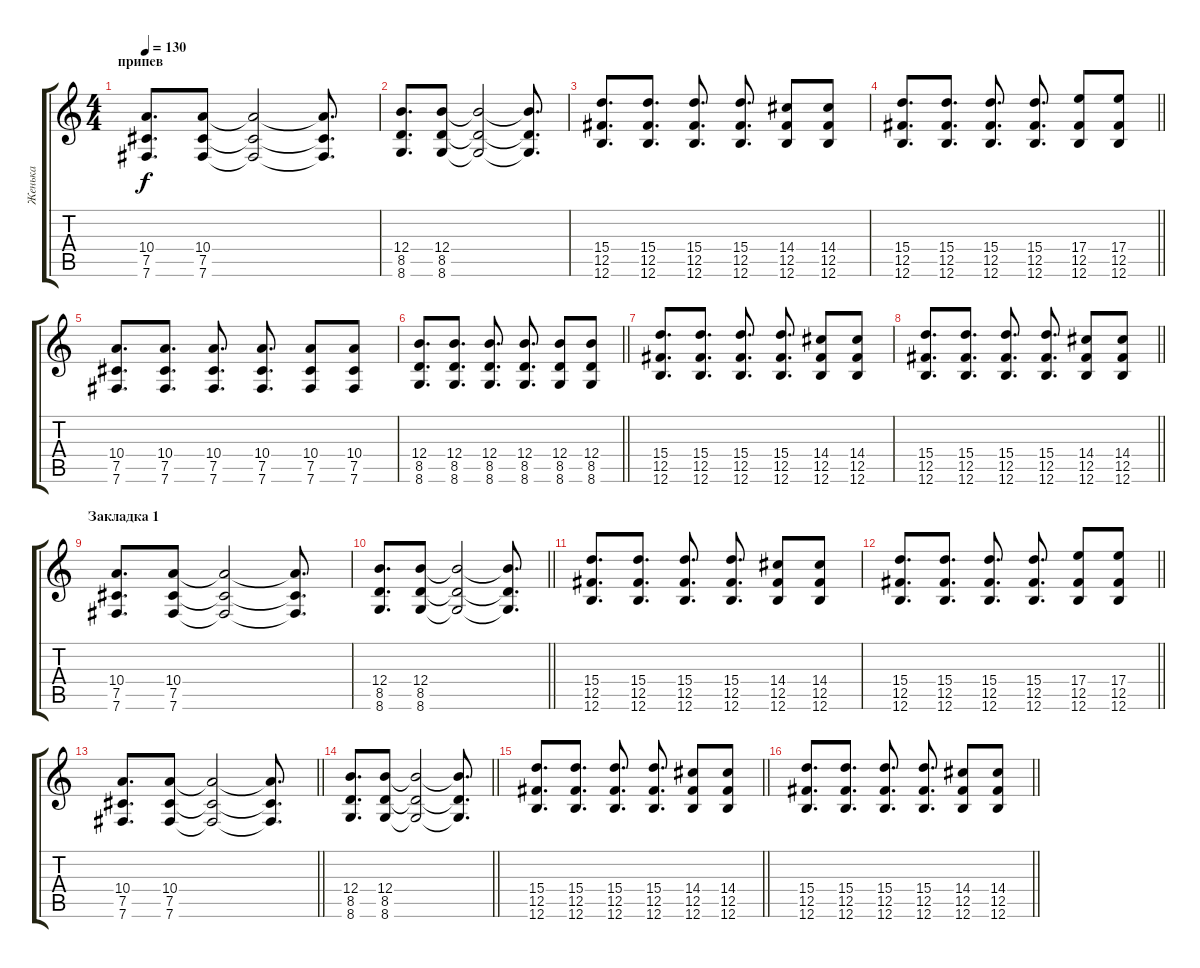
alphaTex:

\track ("Женька" "Женька") {instrument distortionguitar}
\staff {score tabs}
\tuning (Db4 Ab3 E3 B2 Gb2 B1) {hide}
\ts (4 4)
\section ("" "припев")
\tempo 130
\clef g2
\ks c
(10.4 7.5 7.6).8{d dy f} (10.4 7.5 7.6).8 (10.4{t} 7.5{t} 7.6{t}).2 (10.4{t} 7.5{t} 7.6{t}).8{d} |
(12.4 8.5 8.6).8{d} (12.4 8.5 8.6).8 (12.4{t} 8.5{t} 8.6{t}).2 (12.4{t} 8.5{t} 8.6{t}).8{d} |
(15.4 12.5 12.6).8{d} (15.4 12.5 12.6).8{d} (15.4 12.5 12.6).8{d} (15.4 12.5 12.6).8{d} (14.4 12.5 12.6).8 (14.4 12.5 12.6).8 |
\barLineRight lightlight
(15.4 12.5 12.6).8{d} (15.4 12.5 12.6).8{d} (15.4 12.5 12.6).8{d} (15.4 12.5 12.6).8{d} (17.4 12.5 12.6).8 (17.4 12.5 12.6).8 |
(10.4 7.5 7.6).8{d} (10.4 7.5 7.6).8{d} (10.4 7.5 7.6).8{d} (10.4 7.5 7.6).8{d} (10.4 7.5 7.6).8 (10.4 7.5 7.6).8 |
\barLineRight lightlight
(12.4 8.5 8.6).8{d} (12.4 8.5 8.6).8{d} (12.4 8.5 8.6).8{d} (12.4 8.5 8.6).8{d} (12.4 8.5 8.6).8 (12.4 8.5 8.6).8 |
(15.4 12.5 12.6).8{d} (15.4 12.5 12.6).8{d} (15.4 12.5 12.6).8{d} (15.4 12.5 12.6).8{d} (14.4 12.5 12.6).8 (14.4 12.5 12.6).8 |
\barLineRight lightlight
(15.4 12.5 12.6).8{d} (15.4 12.5 12.6).8{d} (15.4 12.5 12.6).8{d} (15.4 12.5 12.6).8{d} (14.4 12.5 12.6).8 (14.4 12.5 12.6).8 |
\section ("" "Закладка 1")
(10.4 7.5 7.6).8{d} (10.4 7.5 7.6).8 (10.4{t} 7.5{t} 7.6{t}).2 (10.4{t} 7.5{t} 7.6{t}).8{d} |
\barLineRight lightlight
(12.4 8.5 8.6).8{d} (12.4 8.5 8.6).8 (12.4{t} 8.5{t} 8.6{t}).2 (12.4{t} 8.5{t} 8.6{t}).8{d} |
(15.4 12.5 12.6).8{d} (15.4 12.5 12.6).8{d} (15.4 12.5 12.6).8{d} (15.4 12.5 12.6).8{d} (14.4 12.5 12.6).8 (14.4 12.5 12.6).8 |
\barLineRight lightlight
(15.4 12.5 12.6).8{d} (15.4 12.5 12.6).8{d} (15.4 12.5 12.6).8{d} (15.4 12.5 12.6).8{d} (17.4 12.5 12.6).8 (17.4 12.5 12.6).8 |
\barLineRight lightlight
(10.4 7.5 7.6).8{d} (10.4 7.5 7.6).8 (10.4{t} 7.5{t} 7.6{t}).2 (10.4{t} 7.5{t} 7.6{t}).8{d} |
\barLineRight lightlight
(12.4 8.5 8.6).8{d} (12.4 8.5 8.6).8 (12.4{t} 8.5{t} 8.6{t}).2 (12.4{t} 8.5{t} 8.6{t}).8{d} |
\barLineRight lightlight
(15.4 12.5 12.6).8{d} (15.4 12.5 12.6).8{d} (15.4 12.5 12.6).8{d} (15.4 12.5 12.6).8{d} (14.4 12.5 12.6).8 (14.4 12.5 12.6).8 |
\barLineRight lightlight
(15.4 12.5 12.6).8{d} (15.4 12.5 12.6).8{d} (15.4 12.5 12.6).8{d} (15.4 12.5 12.6).8{d} (14.4 12.5 12.6).8 (14.4 12.5 12.6).8
